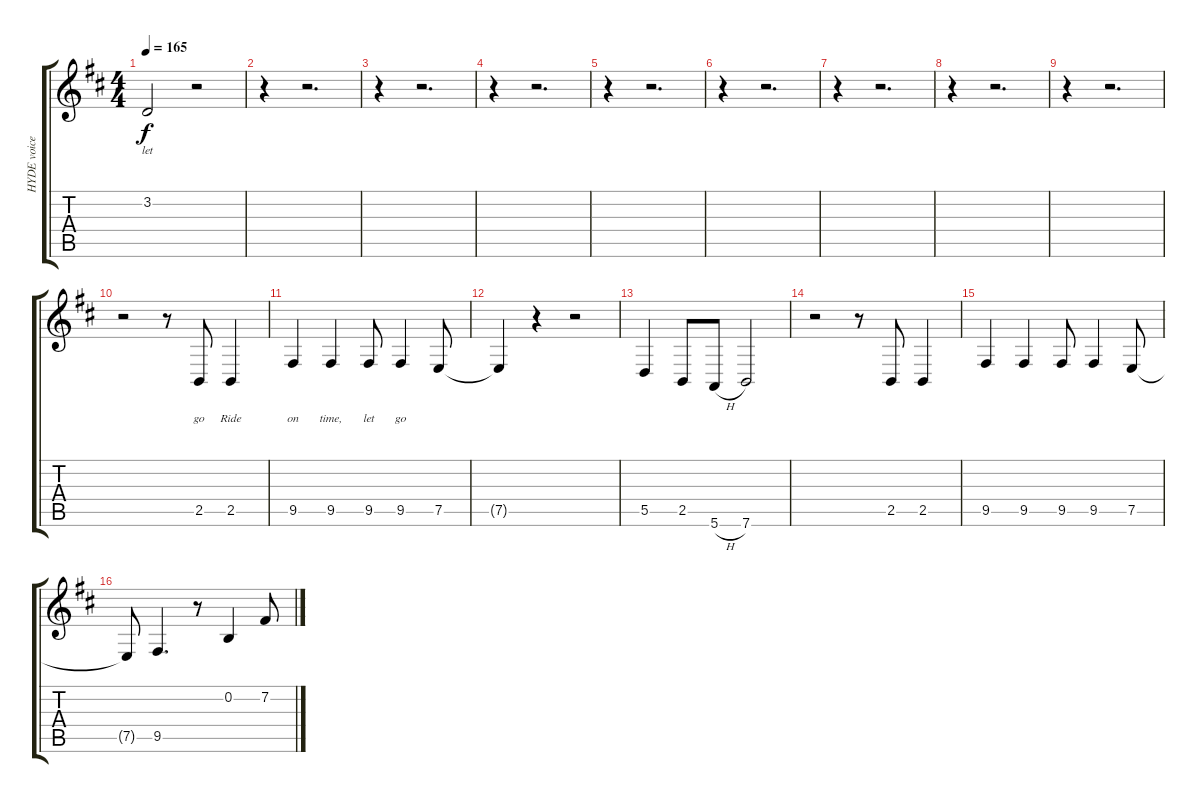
\track ("HYDE voice" "HYDE voice") {instrument flute}
\staff {score tabs}
\tuning (E4 B3 G3 D3 A2 E2) {hide}
\ts (4 4)
\tempo 165
\clef g2
\ks d
3.2{t}.2{lyrics (0 "let") lyrics (1 "") lyrics (2 "") lyrics (3 "") lyrics (4 "") dy f} r.2 |
r.4 r.2{d} |
r.4 r.2{d} |
r.4 r.2{d} |
r.4 r.2{d} |
r.4 r.2{d} |
r.4 r.2{d} |
r.4 r.2{d} |
r.4 r.2{d} |
r.2 r.8 2.5.8{lyrics (0 "go") lyrics (1 "") lyrics (2 "") lyrics (3 "") lyrics (4 "")} 2.5.4{lyrics (0 "Ride") lyrics (1 "") lyrics (2 "") lyrics (3 "") lyrics (4 "")} |
9.5.4{lyrics (0 "on") lyrics (1 "") lyrics (2 "") lyrics (3 "") lyrics (4 "")} 9.5.4{lyrics (0 "time,") lyrics (1 "") lyrics (2 "") lyrics (3 "") lyrics (4 "")} 9.5.8{lyrics (0 "let") lyrics (1 "") lyrics (2 "") lyrics (3 "") lyrics (4 "")} 9.5.4{lyrics (0 "go") lyrics (1 "") lyrics (2 "") lyrics (3 "") lyrics (4 "")} 7.5.8 |
7.5{t}.4 r.4 r.2 |
5.5.4 2.5.8 5.6{h}.8 7.6.2 |
r.2 r.8 2.5.8 2.5.4 |
9.5.4 9.5.4 9.5.8 9.5.4 7.5.8 |
7.5{t}.8 9.5.4{d} r.8 0.2.4 7.2.8
